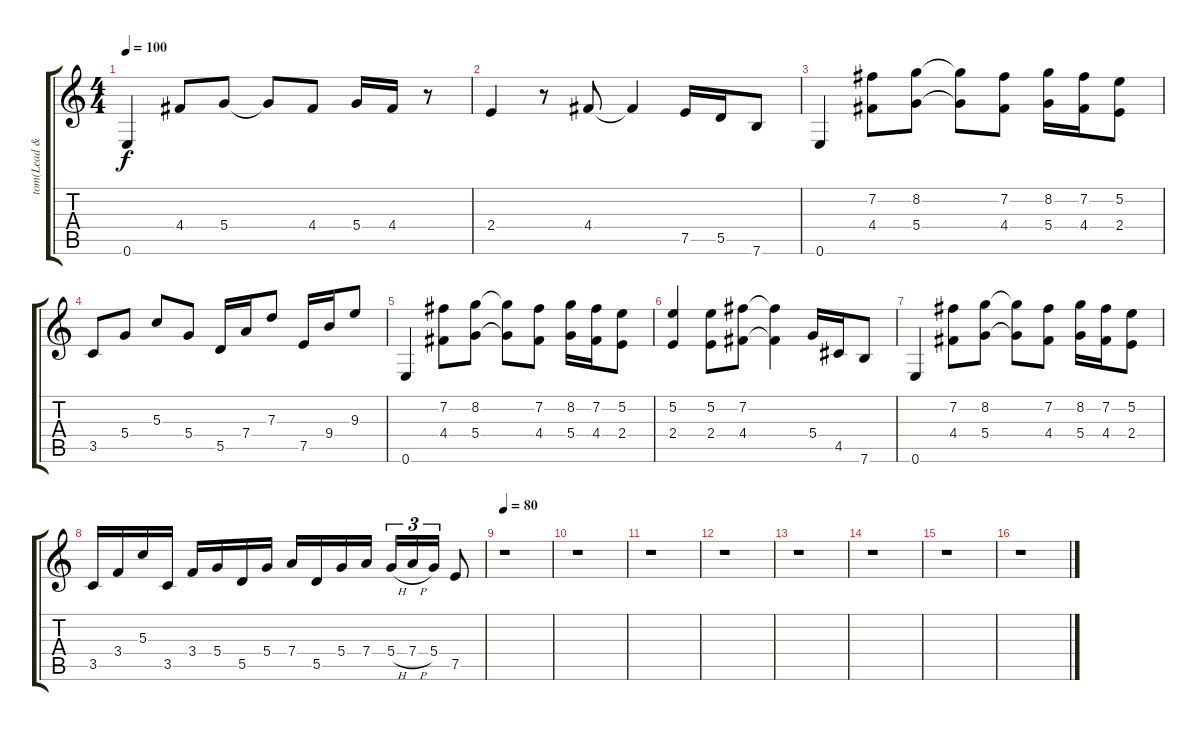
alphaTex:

\track ("tom(Lead & Rhythm Guitars)" "tom(Lead &") {instrument distortionguitar}
\staff {score tabs}
\tuning (E4 B3 G3 D3 A2 E2) {hide}
\ts (4 4)
\tempo 100
\clef g2
\ks c
0.6.4{dy f} 4.4.8 5.4.8 5.4{t}.8 4.4.8 5.4.16 4.4.16 r.8 |
2.4.4 r.8 4.4.8 4.4{t}.4 7.5.16 5.5.16 7.6.8 |
0.6.4 (7.2 4.4).8 (8.2 5.4).8 (8.2{t} 5.4{t}).8 (7.2 4.4).8 (8.2 5.4).16 (7.2 4.4).16 (5.2 2.4).8 |
3.5.8 5.4.8 5.3.8 5.4.8 5.5.16 7.4.16 7.3.8 7.5.16 9.4.16 9.3.8 |
0.6.4 (7.2 4.4).8 (8.2 5.4).8 (8.2{t} 5.4{t}).8 (7.2 4.4).8 (8.2 5.4).16 (7.2 4.4).16 (5.2 2.4).8 |
(5.2 2.4).4 (5.2 2.4).8 (7.2 4.4).8 (7.2{t} 4.4{t}).4 5.4.16 4.5.16 7.6.8 |
0.6.4 (7.2 4.4).8 (8.2 5.4).8 (8.2{t} 5.4{t}).8 (7.2 4.4).8 (8.2 5.4).16 (7.2 4.4).16 (5.2 2.4).8 |
3.5.16 3.4.16 5.3.16 3.5.16 3.4.16 5.4.16 5.5.16 5.4.16 7.4.16 5.5.16 5.4.16 7.4.16 5.4{h}.16{tu (3 2)} 7.4{h}.16{tu (3 2)} 5.4.16{tu (3 2)} 7.5.8 |
\tempo 80
r.1 |
r.1 |
r.1 |
r.1 |
r.1 |
r.1 |
r.1 |
r.1
